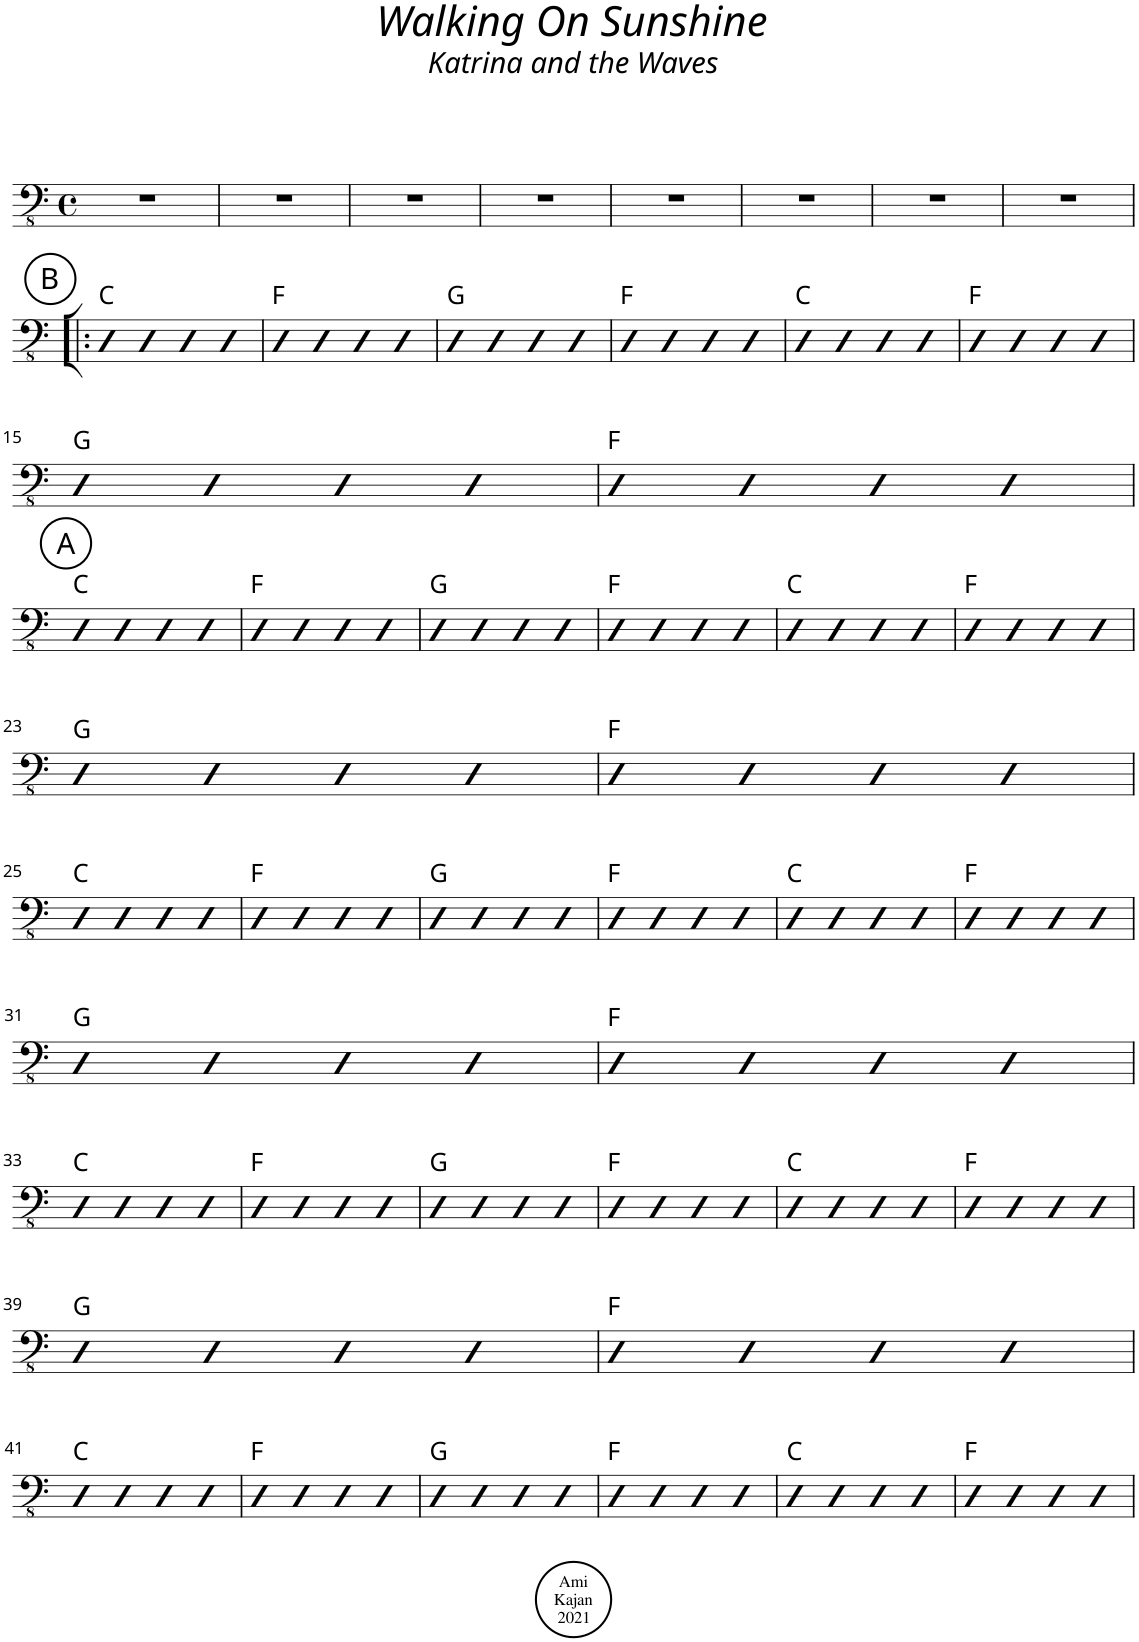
**kern	**harte
*part1	*part1
*staff1	*
*I"Acoustic Bass	*
*I'Bass	*
*clefFv4	*
*k[]	*
*M4/4	*
*met(c)	*
=1	=1
1r	.
=2	=2
1r	.
=3	=3
1r	.
=4	=4
1r	.
=5	=5
1r	.
=6	=6
1r	.
=7	=7
1r	.
=8	=8
1r	.
!!LO:LB:g=z
!!LO:REH:place=s1:a:cj:enc=circle:fs=14:t=B
=9!|:	=9!|:
4DD	C:maj
4DD	.
4DD	.
4DD	.
=10	=10
4DD	F:maj
4DD	.
4DD	.
4DD	.
=11	=11
4DD	G:maj
4DD	.
4DD	.
4DD	.
=12	=12
4DD	F:maj
4DD	.
4DD	.
4DD	.
=13	=13
4DD	C:maj
4DD	.
4DD	.
4DD	.
=14	=14
4DD	F:maj
4DD	.
4DD	.
4DD	.
!!LO:LB:g=z
=15	=15
4DD	G:maj
4DD	.
4DD	.
4DD	.
=16	=16
4DD	F:maj
4DD	.
4DD	.
4DD	.
!!LO:LB:g=z
!!LO:REH:place=s1:a:cj:enc=circle:fs=14:t=A
=17	=17
4DD	C:maj
4DD	.
4DD	.
4DD	.
=18	=18
4DD	F:maj
4DD	.
4DD	.
4DD	.
=19	=19
4DD	G:maj
4DD	.
4DD	.
4DD	.
=20	=20
4DD	F:maj
4DD	.
4DD	.
4DD	.
=21	=21
4DD	C:maj
4DD	.
4DD	.
4DD	.
=22	=22
4DD	F:maj
4DD	.
4DD	.
4DD	.
!!LO:LB:g=z
=23	=23
4DD	G:maj
4DD	.
4DD	.
4DD	.
=24	=24
4DD	F:maj
4DD	.
4DD	.
4DD	.
!!LO:LB:g=z
=25	=25
4DD	C:maj
4DD	.
4DD	.
4DD	.
=26	=26
4DD	F:maj
4DD	.
4DD	.
4DD	.
=27	=27
4DD	G:maj
4DD	.
4DD	.
4DD	.
=28	=28
4DD	F:maj
4DD	.
4DD	.
4DD	.
=29	=29
4DD	C:maj
4DD	.
4DD	.
4DD	.
=30	=30
4DD	F:maj
4DD	.
4DD	.
4DD	.
!!LO:LB:g=z
=31	=31
4DD	G:maj
4DD	.
4DD	.
4DD	.
=32	=32
4DD	F:maj
4DD	.
4DD	.
4DD	.
!!LO:LB:g=z
=33	=33
4DD	C:maj
4DD	.
4DD	.
4DD	.
=34	=34
4DD	F:maj
4DD	.
4DD	.
4DD	.
=35	=35
4DD	G:maj
4DD	.
4DD	.
4DD	.
=36	=36
4DD	F:maj
4DD	.
4DD	.
4DD	.
=37	=37
4DD	C:maj
4DD	.
4DD	.
4DD	.
=38	=38
4DD	F:maj
4DD	.
4DD	.
4DD	.
!!LO:LB:g=z
=39	=39
4DD	G:maj
4DD	.
4DD	.
4DD	.
=40	=40
4DD	F:maj
4DD	.
4DD	.
4DD	.
!!LO:LB:g=z
=41	=41
4DD	C:maj
4DD	.
4DD	.
4DD	.
=42	=42
4DD	F:maj
4DD	.
4DD	.
4DD	.
=43	=43
4DD	G:maj
4DD	.
4DD	.
4DD	.
=44	=44
4DD	F:maj
4DD	.
4DD	.
4DD	.
=45	=45
4DD	C:maj
4DD	.
4DD	.
4DD	.
=46	=46
4DD	F:maj
4DD	.
4DD	.
4DD	.
=	=
*-	*-
